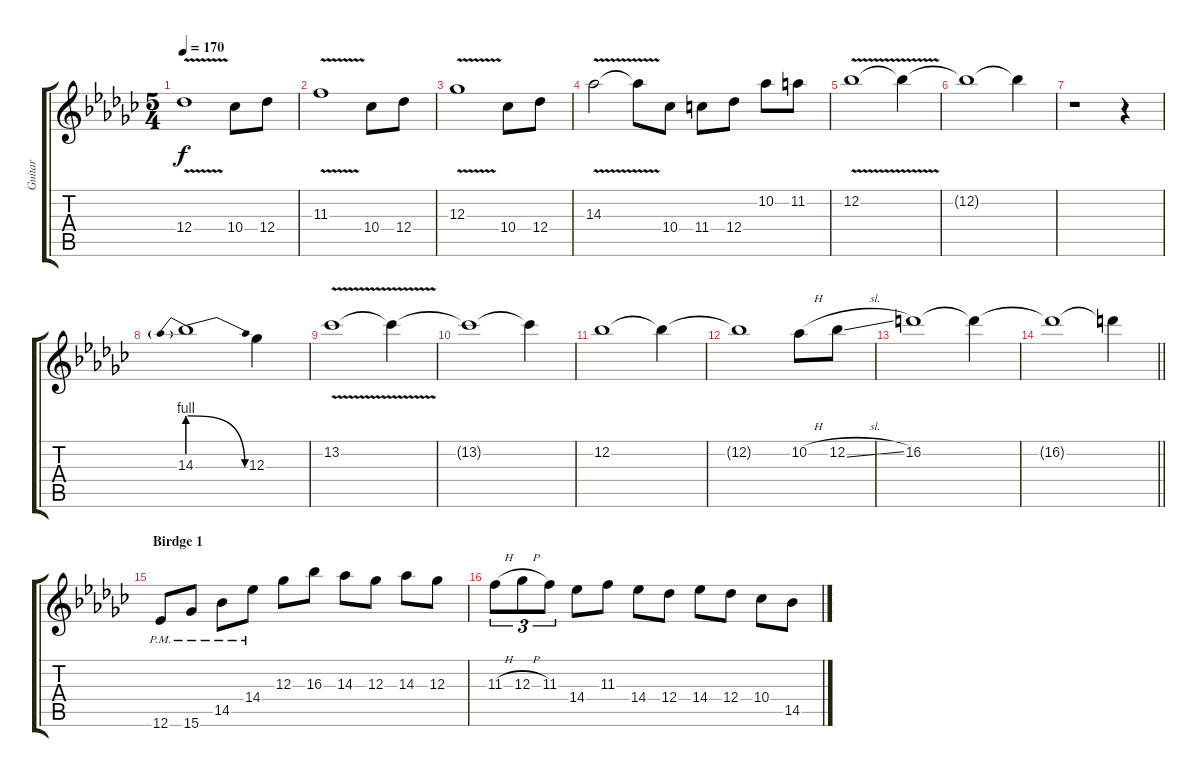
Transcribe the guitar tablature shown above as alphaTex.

\track ("Guitar" "Guitar") {instrument electricguitarclean}
\staff {score tabs}
\tuning (Eb4 Bb3 Gb3 Db3 Ab2 Eb2) {hide}
\ts (5 4)
\tempo 170
\clef g2
\ks gb
12.4{v}.1{dy f} 10.4.8 12.4.8 |
11.3{v}.1 10.4.8 12.4.8 |
12.3{v}.1 10.4.8 12.4.8 |
14.3{v}.2 14.3{t}.8 10.4.8 11.4.8 12.4.8 10.2.8 11.2.8 |
12.2{v}.1 12.2{t}.4 |
12.2{t}.1 12.2{t}.4 |
r.1 r.4 |
14.3{be (prebendrelease 0 4 60 0)}.1 12.3.4 |
13.2{v}.1 13.2{t}.4 |
13.2{t}.1 13.2{t}.4 |
12.2.1 12.2{t}.4 |
12.2{t}.1 10.2{h}.8 12.2{sl}.8 |
16.2.1 16.2{t}.4 |
\barLineRight lightlight
16.2{t}.1 16.2{t}.4 |
\section ("" "Birdge 1")
12.6{pm}.8 15.6{pm}.8 14.5{pm}.8 14.4{pm}.8 12.3.8 16.3.8 14.3.8 12.3.8 14.3.8 12.3.8 |
11.3{h}.8{tu (3 2)} 12.3{h}.8{tu (3 2)} 11.3.8{tu (3 2)} 14.4.8 11.3.8 14.4.8 12.4.8 14.4.8 12.4.8 10.4.8 14.5.8
